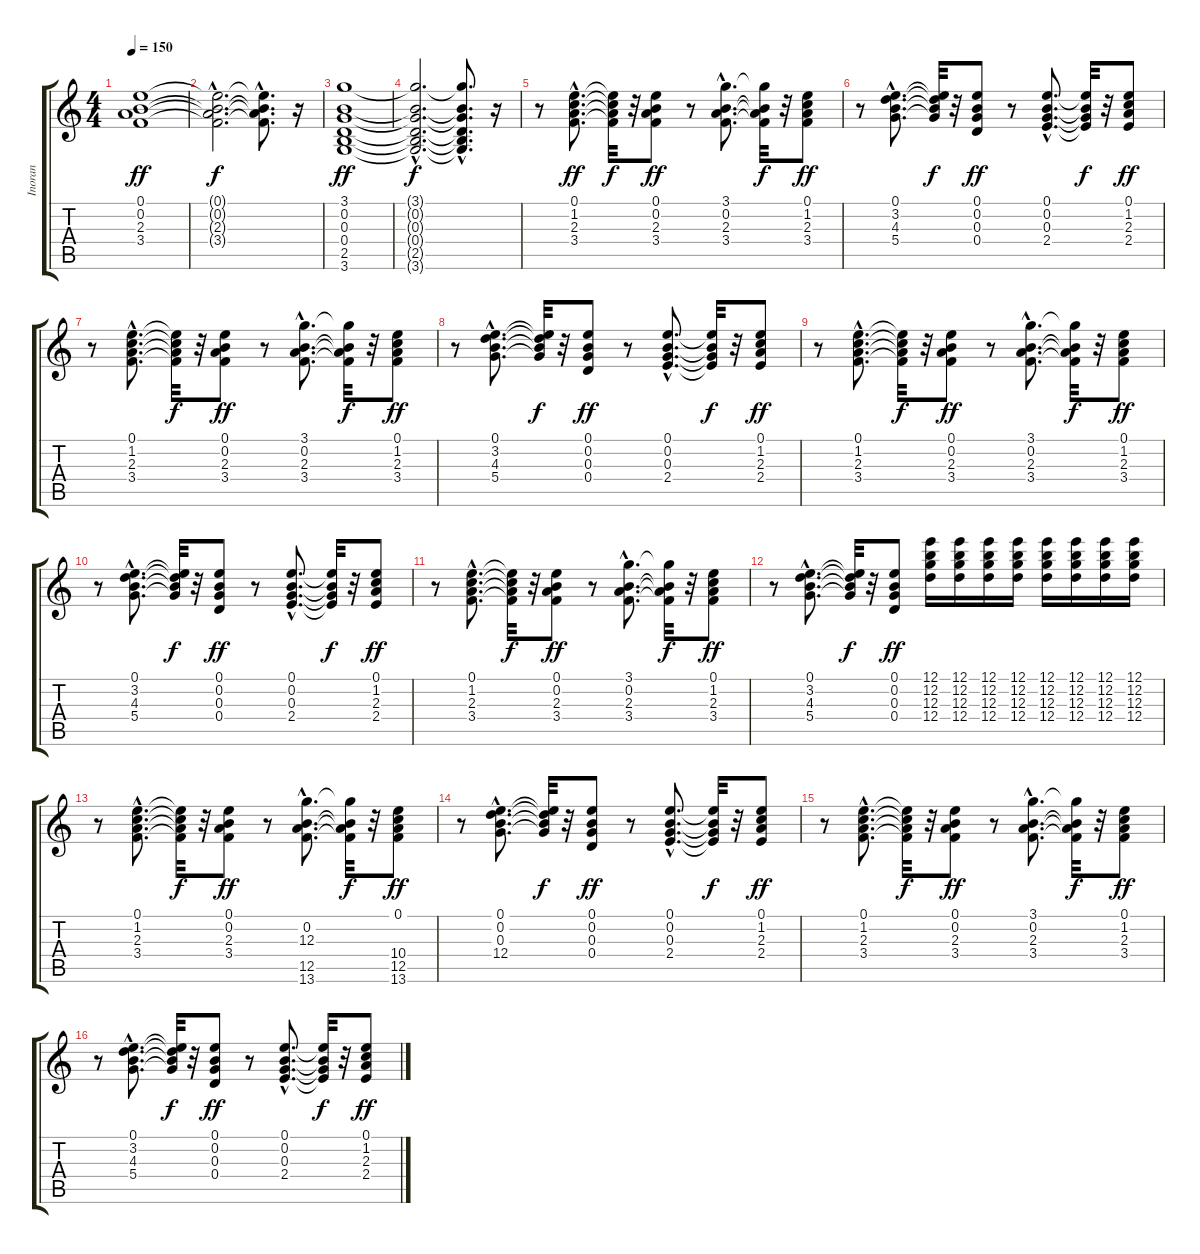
\track ("Inoran" "Inoran") {instrument distortionguitar}
\staff {score tabs}
\tuning (E4 B3 G3 D3 A2 E2) {hide}
\ts (4 4)
\tempo 150
\clef g2
\ks c
(0.1 0.2 2.3 3.4).1{dy ff} |
(0.1{hac t} 0.2{hac t} 2.3{hac t} 3.4{hac t}).2{d dy f} (0.1{hac t} 0.2{hac t} 2.3{hac t} 3.4{hac t}).8{d} r.16 |
(3.1 0.2 0.3 0.4 2.5 3.6).1{dy ff} |
(3.1{hac t} 0.2{hac t} 0.3{hac t} 0.4{hac t} 2.5{hac t} 3.6{hac t}).2{d dy f} (3.1{hac t} 0.2{hac t} 0.3{hac t} 0.4{hac t} 2.5{hac t} 3.6{hac t}).8{d} r.16 |
r.8 (0.1{hac} 1.2{hac} 2.3{hac} 3.4{hac}).8{d dy ff} (0.1{t} 1.2{t} 2.3{t} 3.4{t}).32{dy f} r.32 (0.1 0.2 2.3 3.4).8{dy ff} r.8 (3.1{hac} 0.2{hac} 2.3{hac} 3.4{hac}).8{d} (3.1{t} 0.2{t} 2.3{t} 3.4{t}).32{dy f} r.32 (0.1 1.2 2.3 3.4).8{dy ff} |
r.8 (0.1{hac} 3.2{hac} 4.3{hac} 5.4{hac}).8{d} (0.1{t} 3.2{t} 4.3{t} 5.4{t}).32{dy f} r.32 (0.1 0.2 0.3 0.4).8{dy ff} r.8 (0.1{hac} 0.2{hac} 0.3{hac} 2.4{hac}).8{d} (0.1{t} 0.2{t} 0.3{t} 2.4{t}).32{dy f} r.32 (0.1 1.2 2.3 2.4).8{dy ff} |
r.8 (0.1{hac} 1.2{hac} 2.3{hac} 3.4{hac}).8{d} (0.1{t} 1.2{t} 2.3{t} 3.4{t}).32{dy f} r.32 (0.1 0.2 2.3 3.4).8{dy ff} r.8 (3.1{hac} 0.2{hac} 2.3{hac} 3.4{hac}).8{d} (3.1{t} 0.2{t} 2.3{t} 3.4{t}).32{dy f} r.32 (0.1 1.2 2.3 3.4).8{dy ff} |
r.8 (0.1{hac} 3.2{hac} 4.3{hac} 5.4{hac}).8{d} (0.1{t} 3.2{t} 4.3{t} 5.4{t}).32{dy f} r.32 (0.1 0.2 0.3 0.4).8{dy ff} r.8 (0.1{hac} 0.2{hac} 0.3{hac} 2.4{hac}).8{d} (0.1{t} 0.2{t} 0.3{t} 2.4{t}).32{dy f} r.32 (0.1 1.2 2.3 2.4).8{dy ff} |
r.8 (0.1{hac} 1.2{hac} 2.3{hac} 3.4{hac}).8{d} (0.1{t} 1.2{t} 2.3{t} 3.4{t}).32{dy f} r.32 (0.1 0.2 2.3 3.4).8{dy ff} r.8 (3.1{hac} 0.2{hac} 2.3{hac} 3.4{hac}).8{d} (3.1{t} 0.2{t} 2.3{t} 3.4{t}).32{dy f} r.32 (0.1 1.2 2.3 3.4).8{dy ff} |
r.8 (0.1{hac} 3.2{hac} 4.3{hac} 5.4{hac}).8{d} (0.1{t} 3.2{t} 4.3{t} 5.4{t}).32{dy f} r.32 (0.1 0.2 0.3 0.4).8{dy ff} r.8 (0.1{hac} 0.2{hac} 0.3{hac} 2.4{hac}).8{d} (0.1{t} 0.2{t} 0.3{t} 2.4{t}).32{dy f} r.32 (0.1 1.2 2.3 2.4).8{dy ff} |
r.8 (0.1{hac} 1.2{hac} 2.3{hac} 3.4{hac}).8{d} (0.1{t} 1.2{t} 2.3{t} 3.4{t}).32{dy f} r.32 (0.1 0.2 2.3 3.4).8{dy ff} r.8 (3.1{hac} 0.2{hac} 2.3{hac} 3.4{hac}).8{d} (3.1{t} 0.2{t} 2.3{t} 3.4{t}).32{dy f} r.32 (0.1 1.2 2.3 3.4).8{dy ff} |
r.8 (0.1{hac} 3.2{hac} 4.3{hac} 5.4{hac}).8{d} (0.1{t} 3.2{t} 4.3{t} 5.4{t}).32{dy f} r.32 (0.1 0.2 0.3 0.4).8{dy ff} (12.1 12.2 12.3 12.4).16 (12.1 12.2 12.3 12.4).16 (12.1 12.2 12.3 12.4).16 (12.1 12.2 12.3 12.4).16 (12.1 12.2 12.3 12.4).16 (12.1 12.2 12.3 12.4).16 (12.1 12.2 12.3 12.4).16 (12.1 12.2 12.3 12.4).16 |
r.8 (0.1{hac} 1.2{hac} 2.3{hac} 3.4{hac}).8{d} (0.1{t} 1.2{t} 2.3{t} 3.4{t}).32{dy f} r.32 (0.1 0.2 2.3 3.4).8{dy ff} r.8 (0.2{hac} 12.3{hac} 12.5{hac} 13.6{hac}).8{d} (0.2{t} 12.3{t} 12.5{t} 13.6{t}).32{dy f} r.32 (0.1 10.4 12.5 13.6).8{dy ff} |
r.8 (0.1{hac} 0.2{hac} 0.3{hac} 12.4{hac}).8{d} (0.1{t} 0.2{t} 0.3{t} 12.4{t}).32{dy f} r.32 (0.1 0.2 0.3 0.4).8{dy ff} r.8 (0.1{hac} 0.2{hac} 0.3{hac} 2.4{hac}).8{d} (0.1{t} 0.2{t} 0.3{t} 2.4{t}).32{dy f} r.32 (0.1 1.2 2.3 2.4).8{dy ff} |
r.8 (0.1{hac} 1.2{hac} 2.3{hac} 3.4{hac}).8{d} (0.1{t} 1.2{t} 2.3{t} 3.4{t}).32{dy f} r.32 (0.1 0.2 2.3 3.4).8{dy ff} r.8 (3.1{hac} 0.2{hac} 2.3{hac} 3.4{hac}).8{d} (3.1{t} 0.2{t} 2.3{t} 3.4{t}).32{dy f} r.32 (0.1 1.2 2.3 3.4).8{dy ff} |
r.8 (0.1{hac} 3.2{hac} 4.3{hac} 5.4{hac}).8{d} (0.1{t} 3.2{t} 4.3{t} 5.4{t}).32{dy f} r.32 (0.1 0.2 0.3 0.4).8{dy ff} r.8 (0.1{hac} 0.2{hac} 0.3{hac} 2.4{hac}).8{d} (0.1{t} 0.2{t} 0.3{t} 2.4{t}).32{dy f} r.32 (0.1 1.2 2.3 2.4).8{dy ff}
